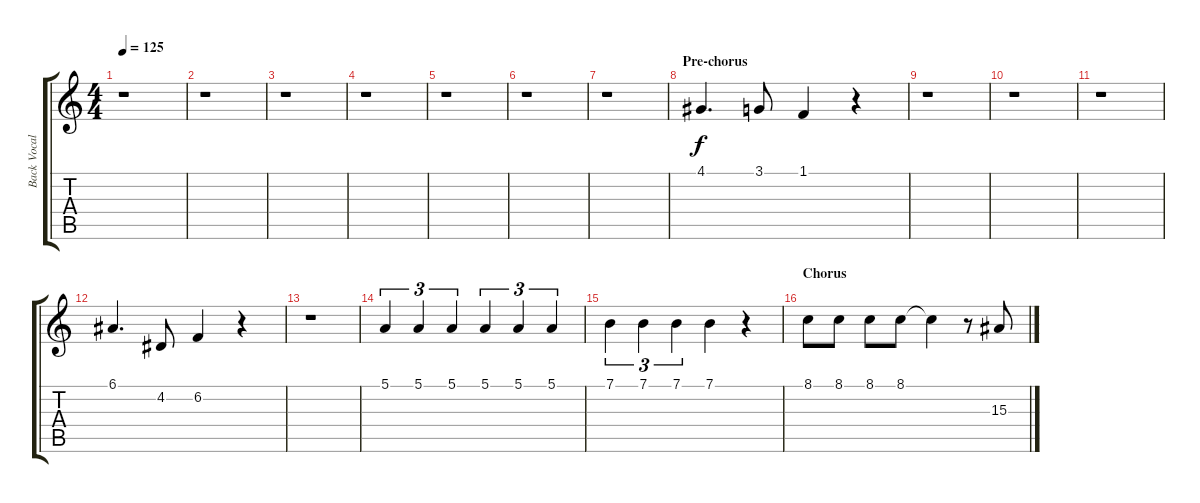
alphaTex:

\track ("Back Vocals" "Back Vocal") {instrument baritonesax}
\staff {score tabs}
\tuning (E4 B3 G3 D3 A2 E2) {hide}
\ts (4 4)
\tempo 125
\clef g2
\ks c
r.1{dy f} |
r.1 |
r.1 |
r.1 |
r.1 |
r.1 |
r.1 |
\section ("" "Pre-chorus")
4.1.4{d} 3.1.8 1.1.4 r.4 |
r.1 |
r.1 |
r.1 |
6.1.4{d} 4.2.8 6.2.4 r.4 |
r.1 |
5.1.4{tu (3 2)} 5.1.4{tu (3 2)} 5.1.4{tu (3 2)} 5.1.4{tu (3 2)} 5.1.4{tu (3 2)} 5.1.4{tu (3 2)} |
7.1.4{tu (3 2)} 7.1.4{tu (3 2)} 7.1.4{tu (3 2)} 7.1.4 r.4 |
\section ("" "Chorus")
8.1.8 8.1.8 8.1.8 8.1.8 8.1{t}.4 r.8 15.3.8
